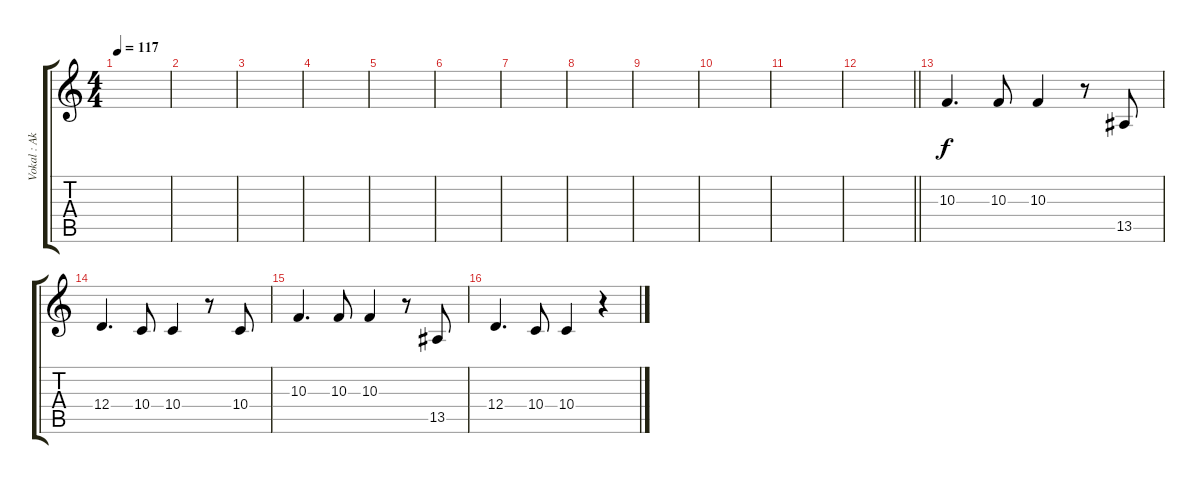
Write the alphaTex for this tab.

\track ("Vokal : Akiyama Mio - San" "Vokal : Ak") {instrument clarinet}
\staff {score tabs}
\tuning (E4 B3 G3 D3 A2 E2) {hide}
\ts (4 4)
\tempo 117
\clef g2
\ks c
|
|
|
|
|
|
|
|
|
|
|
\barLineRight lightlight
|
10.3.4{d} 10.3.8 10.3.4 r.8 13.5.8 |
12.4.4{d} 10.4.8 10.4.4 r.8 10.4.8 |
10.3.4{d} 10.3.8 10.3.4 r.8 13.5.8 |
12.4.4{d} 10.4.8 10.4.4 r.4
